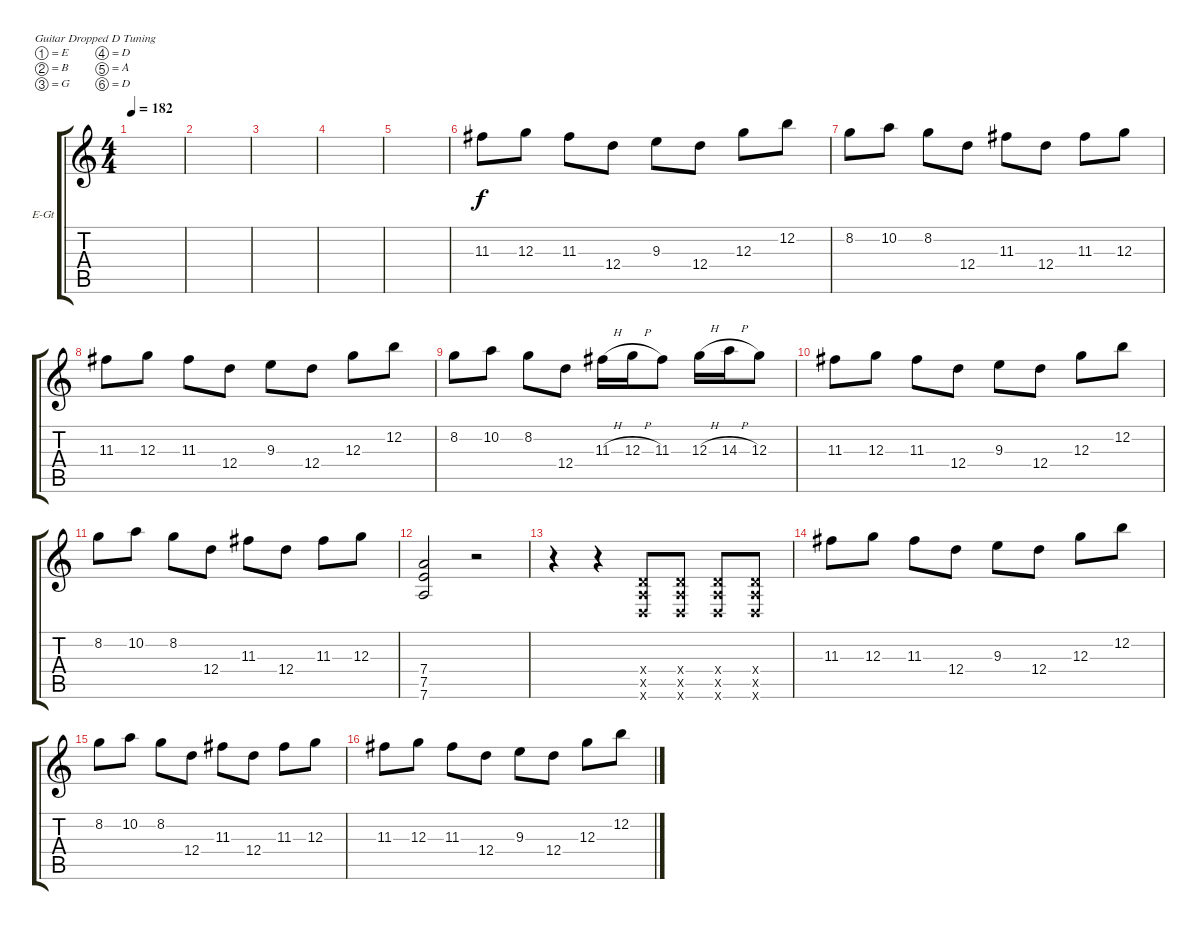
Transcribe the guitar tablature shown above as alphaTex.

\defaultSystemsLayout 4
\bracketExtendMode groupsimilarinstruments
\firstSystemTrackNameOrientation horizontal
\otherSystemsTrackNameOrientation horizontal
\track ("Electric Guitar" "E-Gt") {instrument distortionguitar}
\staff {score tabs}
\tuning (E4 B3 G3 D3 A2 D2)
\ts (4 4)
\tempo 182
\clef g2
\ks c
|
|
|
|
|
11.3.8 12.3.8 11.3.8 12.4.8 9.3.8 12.4.8 12.3.8 12.2.8 |
8.2.8 10.2.8 8.2.8 12.4.8 11.3.8 12.4.8 11.3.8 12.3.8 |
11.3.8 12.3.8 11.3.8 12.4.8 9.3.8 12.4.8 12.3.8 12.2.8 |
8.2.8 10.2.8 8.2.8 12.4.8 11.3{h}.16 12.3{h}.16 11.3.8 12.3{h}.16 14.3{h}.16 12.3.8 |
11.3.8 12.3.8 11.3.8 12.4.8 9.3.8 12.4.8 12.3.8 12.2.8 |
8.2.8 10.2.8 8.2.8 12.4.8 11.3.8 12.4.8 11.3.8 12.3.8 |
(7.6 7.5 7.4).2 r.2 |
r.4 r.4 (0.6{x} 0.5{x} 0.4{x}).8 (0.5{x} 0.4{x} 0.6{x}).8 (0.6{x} 0.5{x} 0.4{x}).8 (0.5{x} 0.4{x} 0.6{x}).8 |
11.3.8 12.3.8 11.3.8 12.4.8 9.3.8 12.4.8 12.3.8 12.2.8 |
8.2.8 10.2.8 8.2.8 12.4.8 11.3.8 12.4.8 11.3.8 12.3.8 |
11.3.8 12.3.8 11.3.8 12.4.8 9.3.8 12.4.8 12.3.8 12.2.8
